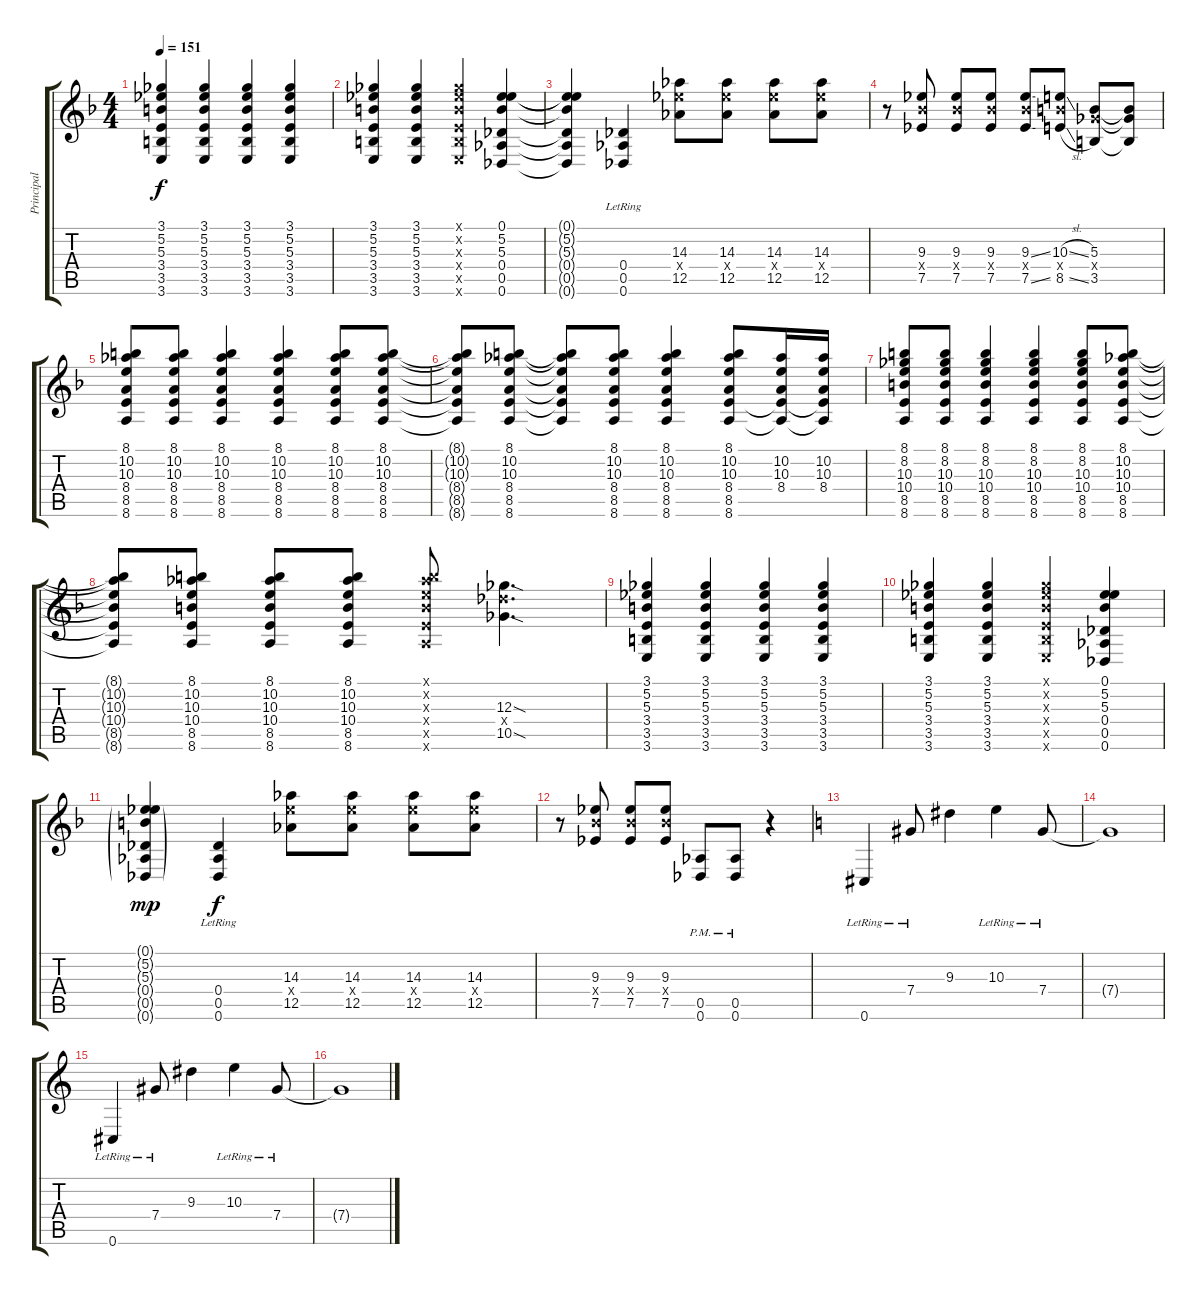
\track ("Principal" "Principal") {instrument distortionguitar}
\staff {score tabs}
\tuning (Eb4 Bb3 Gb3 Db3 Ab2 Db2) {hide}
\ts (4 4)
\tempo 151
\clef g2
\ks f
(3.1 5.2 5.3 3.4 3.5 3.6).4{dy f} (3.1 5.2 5.3 3.4 3.5 3.6).4 (3.1 5.2 5.3 3.4 3.5 3.6).4 (3.1 5.2 5.3 3.4 3.5 3.6).4 |
(3.1 5.2 5.3 3.4 3.5 3.6).4 (3.1 5.2 5.3 3.4 3.5 3.6).4 (3.1{x} 5.2{x} 5.3{x} 3.4{x} 3.5{x} 3.6{x}).4 (0.1 5.2 5.3 0.4 0.5 0.6).4 |
(0.1{t} 5.2{t} 5.3{t} 0.4{t} 0.5{t} 0.6{t}).4 (0.4{lr} 0.5{lr} 0.6{lr}).4 (14.3 14.4{x} 12.5).8 (14.3 14.4{x} 12.5).8 (14.3 14.4{x} 12.5).8 (14.3 14.4{x} 12.5).8 |
r.8 (9.3 9.4{x} 7.5).8 (9.3 9.4{x} 7.5).8 (9.3 9.4{x} 7.5).8 (9.3{ss} 9.4{x} 7.5{ss}).8 (10.3{sl} 10.4{x} 8.5{sl}).8 (5.3 5.4{x} 3.5).8 (5.3{t} 5.4{t} 3.5{t}).8 |
(8.1 10.2 10.3 8.4 8.5 8.6).8 (8.1 10.2 10.3 8.4 8.5 8.6).8 (8.1 10.2 10.3 8.4 8.5 8.6).4 (8.1 10.2 10.3 8.4 8.5 8.6).4 (8.1 10.2 10.3 8.4 8.5 8.6).8 (8.1 10.2 10.3 8.4 8.5 8.6).8 |
(8.1{t} 10.2{t} 10.3{t} 8.4{t} 8.5{t} 8.6{t}).8 (8.1 10.2 10.3 8.4 8.5 8.6).8 (8.1{t} 10.2{t} 10.3{t} 8.4{t} 8.5{t} 8.6{t}).8 (8.1 10.2 10.3 8.4 8.5 8.6).8 (8.1 10.2 10.3 8.4 8.5 8.6).4 (8.1 10.2 10.3 8.4 8.5 8.6).8 (10.2 10.3 8.4 8.5{t} 8.6{t}).16 (10.2 10.3 8.4 8.5{t} 8.6{t}).16 |
(8.1 8.2 10.3 10.4 8.5 8.6).8 (8.1 8.2 10.3 10.4 8.5 8.6).8 (8.1 8.2 10.3 10.4 8.5 8.6).4 (8.1 8.2 10.3 10.4 8.5 8.6).4 (8.1 8.2 10.3 10.4 8.5 8.6).8 (8.1 10.2 10.3 10.4 8.5 8.6).8 |
(8.1{t} 10.2{t} 10.3{t} 10.4{t} 8.5{t} 8.6{t}).8 (8.1 10.2 10.3 10.4 8.5 8.6).8 (8.1 10.2 10.3 10.4 8.5 8.6).8 (8.1 10.2 10.3 10.4 8.5 8.6).8 (8.1{x} 10.2{x} 10.3{x} 10.4{x} 8.5{x} 8.6{x}).8 (12.3{sod} 12.4{x} 10.5{sod}).4{d} |
(3.1 5.2 5.3 3.4 3.5 3.6).4 (3.1 5.2 5.3 3.4 3.5 3.6).4 (3.1 5.2 5.3 3.4 3.5 3.6).4 (3.1 5.2 5.3 3.4 3.5 3.6).4 |
(3.1 5.2 5.3 3.4 3.5 3.6).4 (3.1 5.2 5.3 3.4 3.5 3.6).4 (3.1{x} 5.2{x} 5.3{x} 3.4{x} 3.5{x} 3.6{x}).4 (0.1 5.2 5.3 0.4 0.5 0.6).4 |
(0.1{g} 5.2{g} 5.3{g} 0.4{g} 0.5{g} 0.6{g}).4{dy mp} (0.4{lr} 0.5{lr} 0.6{lr}).4{dy f} (14.3 14.4{x} 12.5).8 (14.3 14.4{x} 12.5).8 (14.3 14.4{x} 12.5).8 (14.3 14.4{x} 12.5).8 |
r.8 (9.3 9.4{x} 7.5).8 (9.3 9.4{x} 7.5).8 (9.3 9.4{x} 7.5).8 (0.5{pm} 0.6{pm}).8 (0.5{pm} 0.6{pm}).8 r.4 |
\ks c
0.6{lr}.4 7.4{lr}.8 9.3.4 10.3{lr}.4 7.4{lr}.8 |
7.4{t}.1 |
0.6{lr}.4 7.4{lr}.8 9.3.4 10.3{lr}.4 7.4{lr}.8 |
7.4{t}.1
